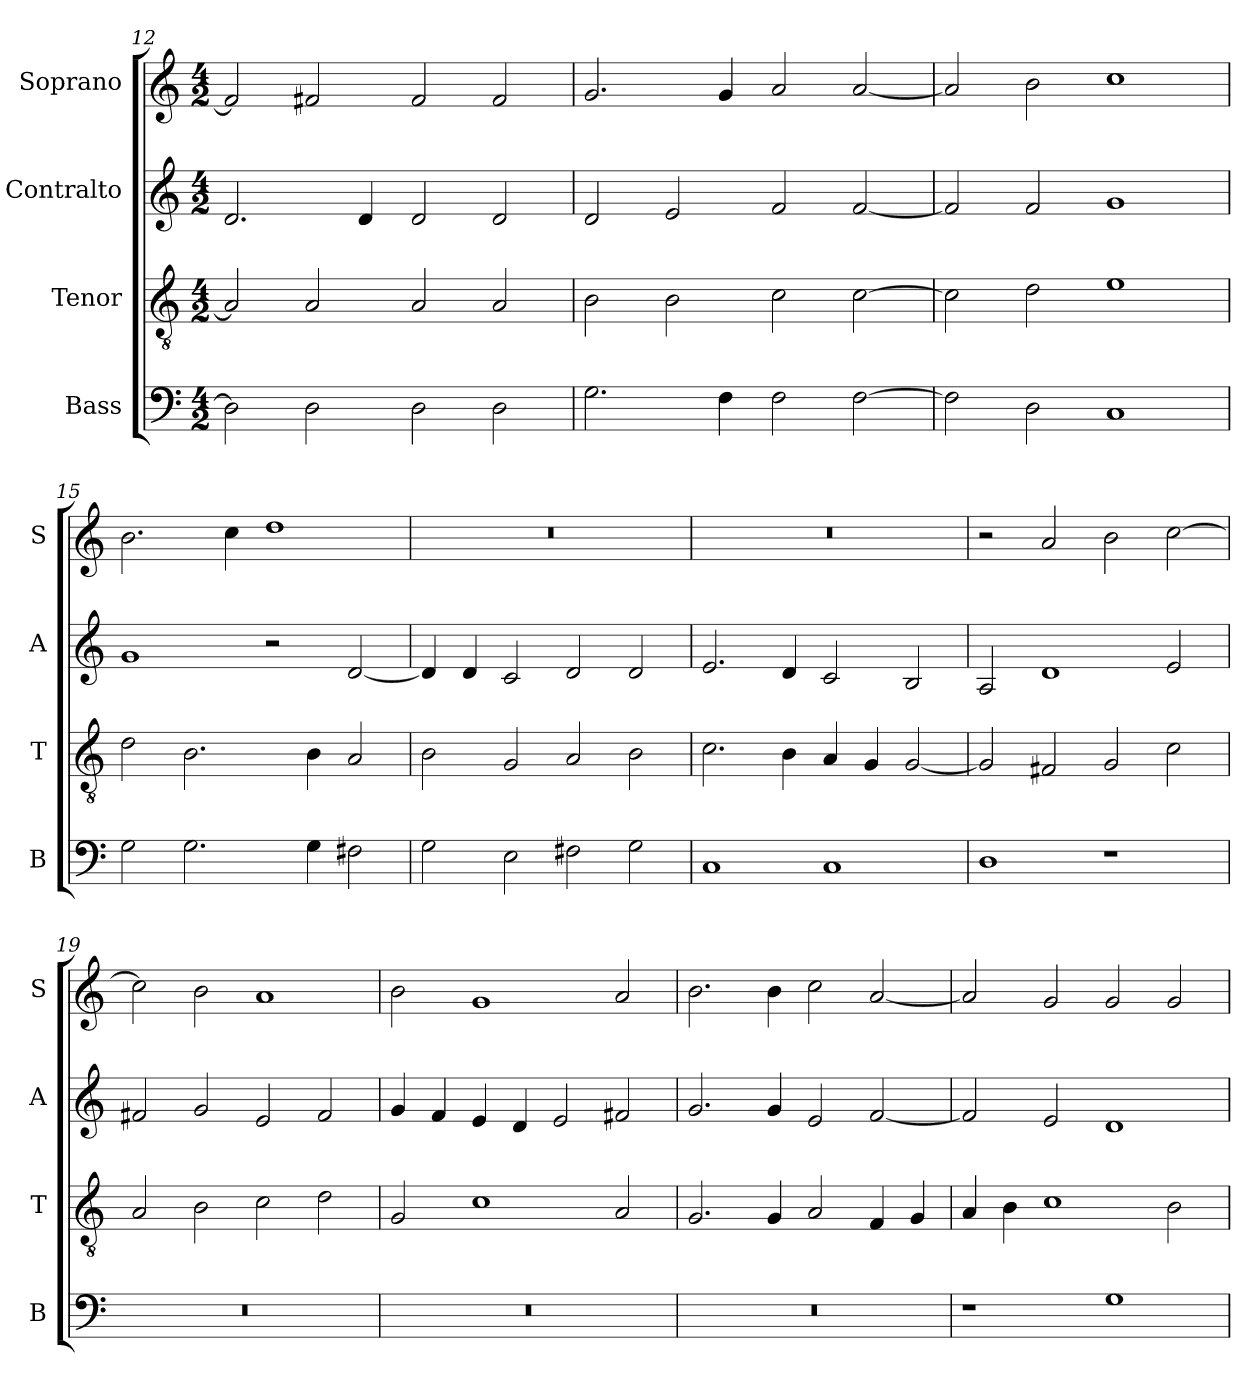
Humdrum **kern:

**kern	**kern	**kern	**kern
*part4	*part3	*part2	*part1
*staff4	*staff3	*staff2	*staff1
*I"Bass	*I"Tenor	*I"Contralto	*I"Soprano
*I'B	*I'T	*I'A	*I'S
*clefF4	*clefGv2	*clefG2	*clefG2
*k[]	*k[]	*k[]	*k[]
*G:mix	*G:mix	*G:mix	*G:mix
*M4/2	*M4/2	*M4/2	*M4/2
=12	=12	=12	=12
2D]	2A]	2.d	2f#]
2D	2A	.	2f#X
.	.	4d	.
2D	2A	2d	2f#
2D	2A	2d	2f#
=13	=13	=13	=13
2.G	2B	2d	2.g
.	2B	2e	.
4F	.	.	4g
2F	2c	2f	2a
[2F	[2c	[2f	[2a
=14	=14	=14	=14
2F]	2c]	2f]	2a]
2D	2d	2f	2b
1C	1e	1g	1cc
=15	=15	=15	=15
2G	2d	1g	2.b
2.G	2.B	.	.
.	.	.	4cc
.	.	2r	1dd
4G	4B	.	.
2F#X	2A	[2d	.
=16	=16	=16	=16
2G	2B	4d]	0r
.	.	4d	.
2E	2G	2c	.
2F#X	2A	2d	.
2G	2B	2d	.
=17	=17	=17	=17
1C	2.c	2.e	0r
.	4B	4d	.
1C	4A	2c	.
.	4G	.	.
.	[2G	2B	.
=18	=18	=18	=18
1D	2G]	2A	2r
.	2F#X	1d	2a
1r	2G	.	2b
.	2c	2e	[2cc
=19	=19	=19	=19
0r	2A	2f#X	2cc]
.	2B	2g	2b
.	2c	2e	1a
.	2d	2f#	.
=20	=20	=20	=20
0r	2G	4g	2b
.	.	4f	.
.	1c	4e	1g
.	.	4d	.
.	.	2e	.
.	2A	2f#X	2a
=21	=21	=21	=21
0r	2.G	2.g	2.b
.	4G	4g	4b
.	2A	2e	2cc
.	4F	[2f	[2a
.	4G	.	.
=22	=22	=22	=22
1r	4A	2f]	2a]
.	4B	.	.
.	1c	2e	2g
1G	.	1d	2g
.	2B	.	2g
=	=	=	=
*-	*-	*-	*-
